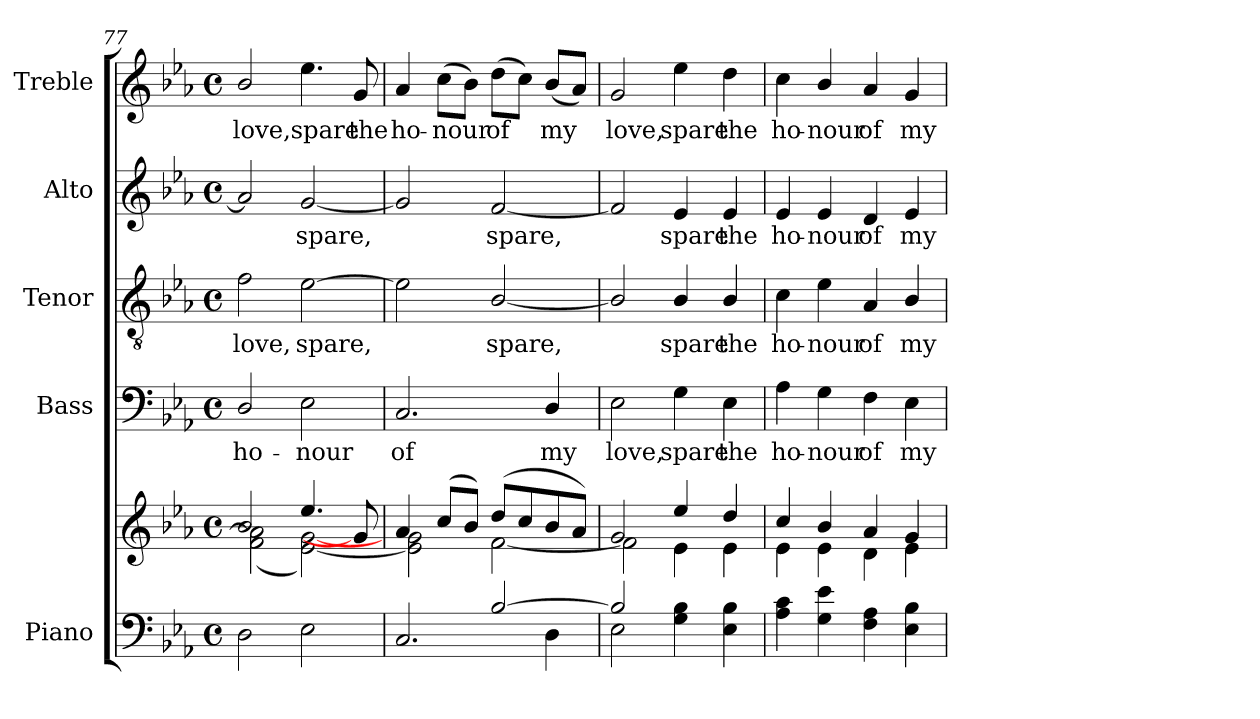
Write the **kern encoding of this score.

**kern	**kern	**kern	**text	**kern	**text	**kern	**text	**kern	**text
*part5	*part5	*part4	*part4	*part3	*part3	*part2	*part2	*part1	*part1
*staff6	*staff5	*staff4	*staff4	*staff3	*staff3	*staff2	*staff2	*staff1	*staff1
*I"Piano	*	*I"Bass	*	*I"Tenor	*	*I"Alto	*	*I"Treble	*
*I'Pno.	*	*I'B.	*	*I'T.	*	*I'A.	*	*	*
*clefF4	*clefG2	*clefF4	*	*clefGv2	*	*clefG2	*	*clefG2	*
*	*	*	*	*ITrd7c12	*	*	*	*	*
*k[b-e-a-]	*k[b-e-a-]	*k[b-e-a-]	*	*k[b-e-a-]	*	*k[b-e-a-]	*	*k[b-e-a-]	*
*E-:	*E-:	*E-:	*	*E-:	*	*E-:	*	*E-:	*
*M4/4	*M4/4	*M4/4	*	*M4/4	*	*M4/4	*	*M4/4	*
*met(c)	*met(c)	*met(c)	*	*met(c)	*	*met(c)	*	*met(c)	*
=77	=77	=77	=77	=77	=77	=77	=77	=77	=77
*	*^	*	*	*	*	*	*	*	*
!	!	!	!	!LO:LY:b:color=#000000	!	!	!	!	!	!
!	!	!	!	!	!	!LO:LY:b:color=#000000	!	!	!	!
!	!	!	!	!	!	!	!	!	!	!LO:LY:b:color=#000000
2Di\	2b-i/	(2fi\ 2a-i]	2Di/	ho-	2Fi\	love,	2a-i/]	.	2b-i/	love,
!	!	!	!	!LO:LY:b:color=#000000	!	!	!	!	!	!
!	!	!	!	!	!	!LO:LY:b:color=#000000	!	!	!	!
!	!	!	!	!	!	!	!	!LO:LY:b:color=#000000	!	!
!	!	!	!	!	!	!	!	!	!	!LO:LY:b:color=#000000
2E-i\	4.ee-i/	[2e-i\ [2gi)	2E-i\	-nour	[2E-i\	spare,	[2gi/	spare,	4.ee-i\	spare
!	!	!	!	!	!	!	!	!	!	!LO:LY:b:color=#000000
.	8gi/]	.	.	.	.	.	.	.	8gi/	the
=78	=78	=78	=78	=78	=78	=78	=78	=78	=78	=78
*^	*	*	*	*	*	*	*	*	*	*
!	!	!	!	!	!LO:LY:b:color=#000000	!	!	!	!	!	!
!	!	!	!	!	!	!	!	!	!	!	!LO:LY:b:color=#000000
2ryy	2.Ci/	4a-i/	2e-i\] 2gi	2.Ci/	of	2E-i\]	.	2gi/]	.	4a-i/	ho-
!	!	!	!	!	!	!	!	!	!	!	!LO:LY:b:color=#000000
.	.	(8cci/L	.	.	.	.	.	.	.	(8cci\L	-nour
.	.	8b-i/J)	.	.	.	.	.	.	.	8b-i\J)	.
!	!	!	!	!	!	!	!LO:LY:b:color=#000000	!	!	!	!
!	!	!	!	!	!	!	!	!	!LO:LY:b:color=#000000	!	!
!	!	!	!	!	!	!	!	!	!	!	!LO:LY:b:color=#000000
[2B-i/	.	(8ddi/L	[2fi\	.	.	[2BB-i/	spare,	[2fi/	spare,	(8ddi\L	of
.	.	8cci/	.	.	.	.	.	.	.	8cci\J)	.
!	!	!	!	!	!LO:LY:b:color=#000000	!	!	!	!	!	!
!	!	!	!	!	!	!	!	!	!	!	!LO:LY:b:color=#000000
.	4Di\	8b-i/	.	4Di/	my	.	.	.	.	(8b-i/L	my
.	.	8a-i/J)	.	.	.	.	.	.	.	8a-i/J)	.
=79	=79	=79	=79	=79	=79	=79	=79	=79	=79	=79	=79
!	!	!	!	!	!LO:LY:b:color=#000000	!	!	!	!	!	!
!	!	!	!	!	!	!	!	!	!	!	!LO:LY:b:color=#000000
2B-i/]	2E-i\	2gi/	2fi\]	2E-i\	love,	2BB-i/]	.	2fi/]	.	2gi/	love,
!	!	!	!	!	!LO:LY:b:color=#000000	!	!	!	!	!	!
!	!	!	!	!	!	!	!LO:LY:b:color=#000000	!	!	!	!
!	!	!	!	!	!	!	!	!	!LO:LY:b:color=#000000	!	!
!	!	!	!	!	!	!	!	!	!	!	!LO:LY:b:color=#000000
2ryy	4Gi\ 4B-i	4ee-i/	4e-i\	4Gi\	spare	4BB-i/	spare	4e-i/	spare	4ee-i\	spare
!	!	!	!	!	!LO:LY:b:color=#000000	!	!	!	!	!	!
!	!	!	!	!	!	!	!LO:LY:b:color=#000000	!	!	!	!
!	!	!	!	!	!	!	!	!	!LO:LY:b:color=#000000	!	!
!	!	!	!	!	!	!	!	!	!	!	!LO:LY:b:color=#000000
.	4E-i\ 4B-i	4ddi/	4e-i\	4E-i\	the	4BB-i/	the	4e-i/	the	4ddi\	the
*v	*v	*	*	*	*	*	*	*	*	*	*
!!LO:LB:g=z
=80	=80	=80	=80	=80	=80	=80	=80	=80	=80	=80
*^	*	*	*	*	*	*	*	*	*	*
!	!	!	!	!	!LO:LY:b:color=#000000	!	!	!	!	!	!
*v	*v	*	*	*	*	*	*	*	*	*	*
*^	*	*	*	*	*	*	*	*	*	*
!	!	!	!	!	!	!	!LO:LY:b:color=#000000	!	!	!	!
*v	*v	*	*	*	*	*	*	*	*	*	*
*^	*	*	*	*	*	*	*	*	*	*
!	!	!	!	!	!	!	!	!	!LO:LY:b:color=#000000	!	!
*v	*v	*	*	*	*	*	*	*	*	*	*
*^	*	*	*	*	*	*	*	*	*	*
!	!	!	!	!	!	!	!	!	!	!	!LO:LY:b:color=#000000
*v	*v	*	*	*	*	*	*	*	*	*	*
4A-i\ 4ci	4cci/	4e-i\	4A-i\	ho-	4Ci\	ho-	4e-i/	ho-	4cci\	ho-
!	!	!	!	!LO:LY:b:color=#000000	!	!	!	!	!	!
!	!	!	!	!	!	!LO:LY:b:color=#000000	!	!	!	!
!	!	!	!	!	!	!	!	!LO:LY:b:color=#000000	!	!
!	!	!	!	!	!	!	!	!	!	!LO:LY:b:color=#000000
4Gi\ 4e-i	4b-i/	4e-i\	4Gi\	-nour	4E-i\	-nour	4e-i/	-nour	4b-i/	-nour
!	!	!	!	!LO:LY:b:color=#000000	!	!	!	!	!	!
!	!	!	!	!	!	!LO:LY:b:color=#000000	!	!	!	!
!	!	!	!	!	!	!	!	!LO:LY:b:color=#000000	!	!
!	!	!	!	!	!	!	!	!	!	!LO:LY:b:color=#000000
4Fi\ 4A-i	4a-i/	4di\	4Fi\	of	4AA-i/	of	4di/	of	4a-i/	of
!	!	!	!	!LO:LY:b:color=#000000	!	!	!	!	!	!
!	!	!	!	!	!	!LO:LY:b:color=#000000	!	!	!	!
!	!	!	!	!	!	!	!	!LO:LY:b:color=#000000	!	!
!	!	!	!	!	!	!	!	!	!	!LO:LY:b:color=#000000
4E-i\ 4B-i	4gi/	4e-i\	4E-i\	my	4BB-i/	my	4e-i/	my	4gi/	my
*	*v	*v	*	*	*	*	*	*	*	*
=	=	=	=	=	=	=	=	=	=
*-	*-	*-	*-	*-	*-	*-	*-	*-	*-
